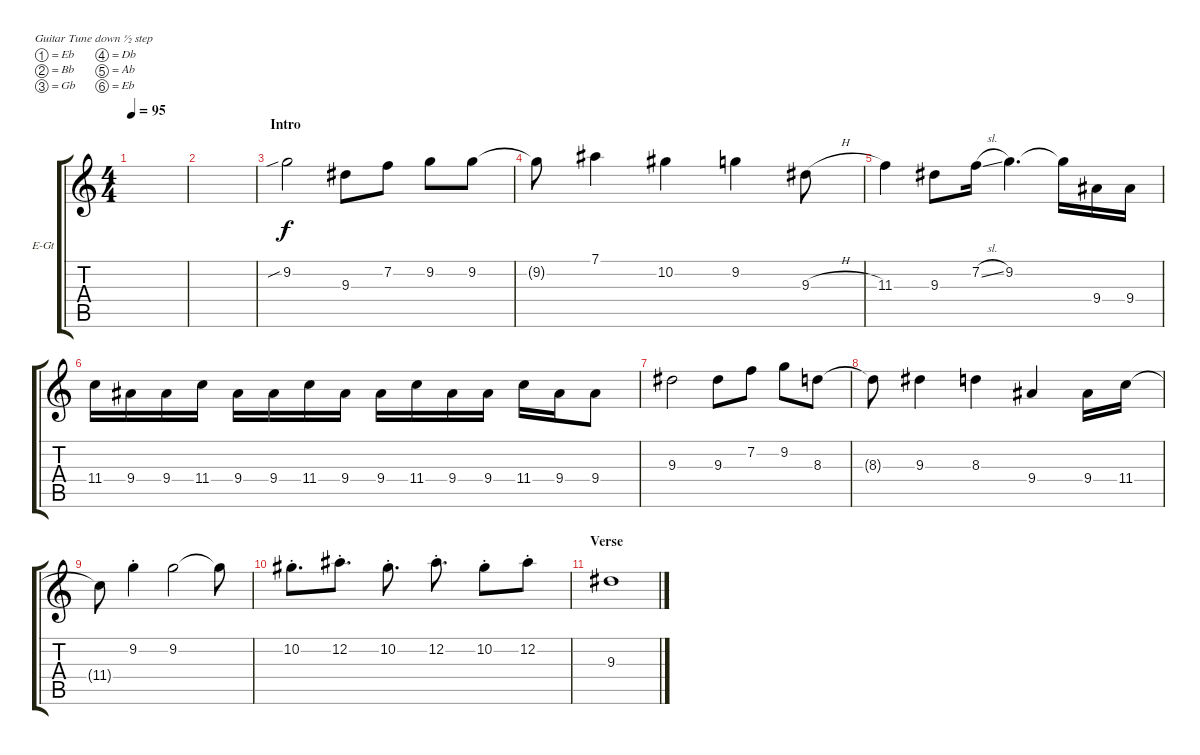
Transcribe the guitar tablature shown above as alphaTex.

\defaultSystemsLayout 4
\bracketExtendMode groupsimilarinstruments
\firstSystemTrackNameOrientation horizontal
\otherSystemsTrackNameOrientation horizontal
\track ("Gitar 2" "E-Gt") {instrument electricguitarclean}
\staff {score tabs}
\tuning (Eb4 Bb3 Gb3 Db3 Ab2 Eb2)
\ts (4 4)
\tempo 95
\clef g2
\ks c
|
|
\section ("" "Intro")
9.2{sib}.2 9.3.8 7.2.8 9.2.8 9.2.8 |
9.2{t}.8 7.1.4 10.2.4 9.2.4 9.3{h}.8 |
11.3.4 9.3.8 7.2{sl}.16 9.2.4{d} 9.2{t}.16 9.4.16 9.4.16 |
11.4.16 9.4.16 9.4.16 11.4.16 9.4.16 9.4.16 11.4.16 9.4.16 9.4.16 11.4.16 9.4.16 9.4.16 11.4.16 9.4.16 9.4.8 |
9.3.2 9.3.8 7.2.8 9.2.8 8.3.8 |
8.3{t}.8 9.3.4 8.3.4 9.4.4 9.4.16 11.4.16 |
11.4{t}.8 9.2{st}.4 9.2.2 9.2{t}.8 |
10.2{st}.8{d} 12.2{st}.8{d} 10.2{st}.8{d} 12.2{st}.8{d} 10.2{st}.8 12.2{st}.8 |
\section ("" "Verse")
9.3.1
